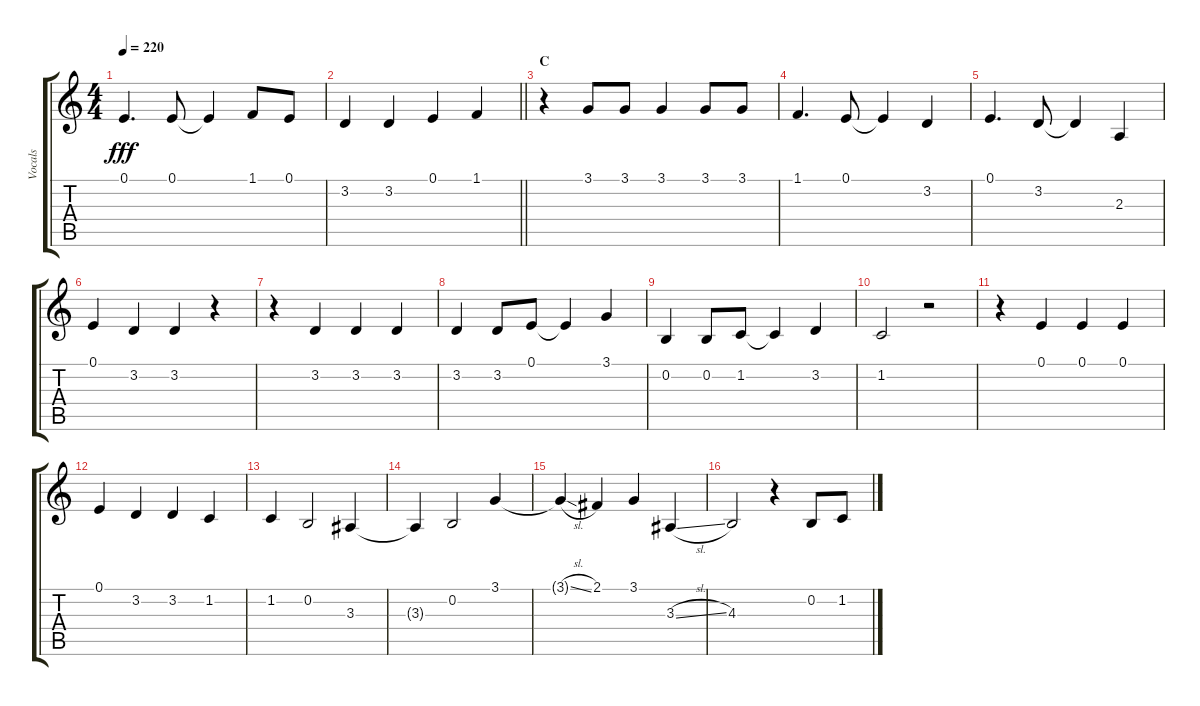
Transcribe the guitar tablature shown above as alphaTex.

\track ("Vocals" "Vocals") {instrument voiceoohs}
\staff {score tabs}
\tuning (E4 B3 G3 D3 A2 E2) {hide}
\ts (4 4)
\tempo 220
\clef g2
\ks c
0.1.4{d dy fff} 0.1.8 0.1{t}.4 1.1.8 0.1.8 |
\barLineRight lightlight
3.2.4 3.2.4 0.1.4 1.1.4 |
\section ("" "C")
r.4 3.1.8 3.1.8 3.1.4 3.1.8 3.1.8 |
1.1.4{d} 0.1.8 0.1{t}.4 3.2.4 |
0.1.4{d} 3.2.8 3.2{t}.4 2.3.4 |
0.1.4 3.2.4 3.2.4 r.4 |
r.4 3.2.4 3.2.4 3.2.4 |
3.2.4 3.2.8 0.1.8 0.1{t}.4 3.1.4 |
0.2.4 0.2.8 1.2.8 1.2{t}.4 3.2.4 |
1.2.2 r.2 |
r.4 0.1.4 0.1.4 0.1.4 |
0.1.4 3.2.4 3.2.4 1.2.4 |
1.2.4 0.2.2 3.3.4 |
3.3{t}.4 0.2.2 3.1.4 |
3.1{sl t}.4 2.1.4 3.1.4 3.3{sl}.4 |
4.3.2 r.4 0.2.8 1.2.8
